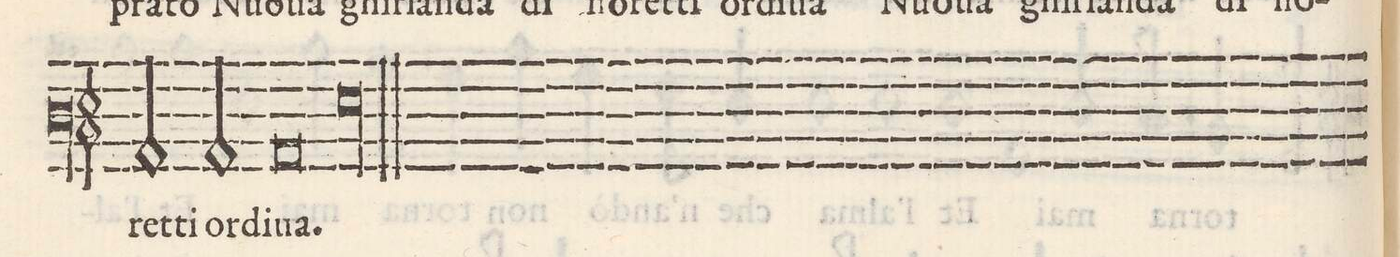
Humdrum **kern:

**kern	**text
*I"Basso	*
*clefF3	*
*k[]	*
*M2/1	*
2C/	-ret-
2C/	-ti or-
=32-	=32-
0C	-di-
=33-	=33-
00G	-ua.
=34-	=34-
=-	=-
*-	*-
